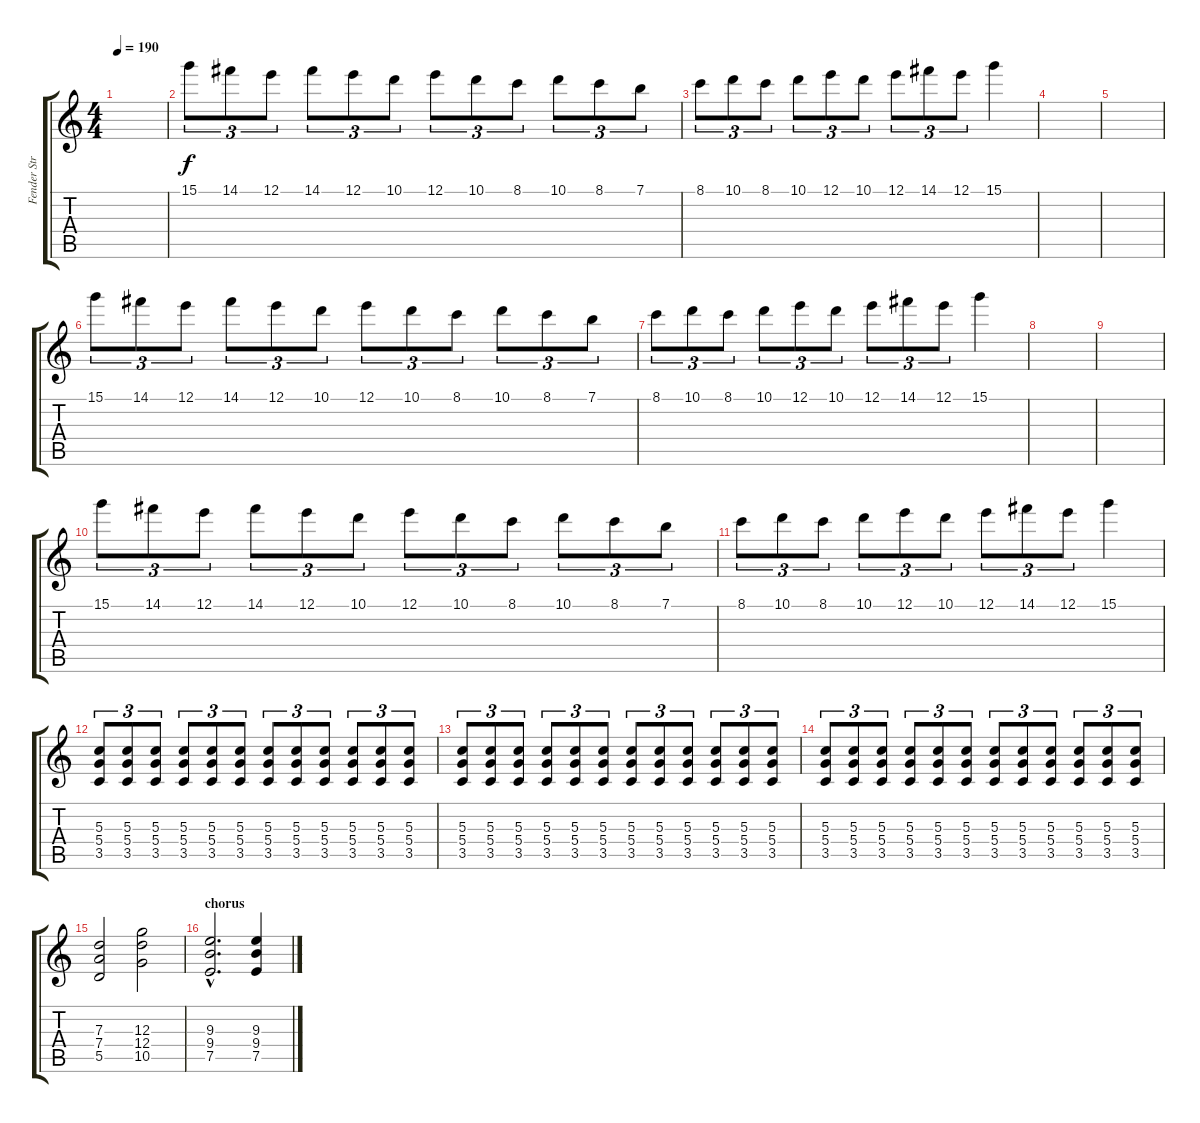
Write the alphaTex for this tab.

\track ("Fender Stratocaster '86 White" "Fender Str") {instrument overdrivenguitar}
\staff {score tabs}
\tuning (E4 B3 G3 D3 A2 E2) {hide}
\ts (4 4)
\tempo 190
\clef g2
\ks c
|
15.1.8{tu (3 2)} 14.1.8{tu (3 2)} 12.1.8{tu (3 2)} 14.1.8{tu (3 2)} 12.1.8{tu (3 2)} 10.1.8{tu (3 2)} 12.1.8{tu (3 2)} 10.1.8{tu (3 2)} 8.1.8{tu (3 2)} 10.1.8{tu (3 2)} 8.1.8{tu (3 2)} 7.1.8{tu (3 2)} |
8.1.8{tu (3 2)} 10.1.8{tu (3 2)} 8.1.8{tu (3 2)} 10.1.8{tu (3 2)} 12.1.8{tu (3 2)} 10.1.8{tu (3 2)} 12.1.8{tu (3 2)} 14.1.8{tu (3 2)} 12.1.8{tu (3 2)} 15.1.4 |
|
|
15.1.8{tu (3 2)} 14.1.8{tu (3 2)} 12.1.8{tu (3 2)} 14.1.8{tu (3 2)} 12.1.8{tu (3 2)} 10.1.8{tu (3 2)} 12.1.8{tu (3 2)} 10.1.8{tu (3 2)} 8.1.8{tu (3 2)} 10.1.8{tu (3 2)} 8.1.8{tu (3 2)} 7.1.8{tu (3 2)} |
8.1.8{tu (3 2)} 10.1.8{tu (3 2)} 8.1.8{tu (3 2)} 10.1.8{tu (3 2)} 12.1.8{tu (3 2)} 10.1.8{tu (3 2)} 12.1.8{tu (3 2)} 14.1.8{tu (3 2)} 12.1.8{tu (3 2)} 15.1.4 |
|
|
15.1.8{tu (3 2)} 14.1.8{tu (3 2)} 12.1.8{tu (3 2)} 14.1.8{tu (3 2)} 12.1.8{tu (3 2)} 10.1.8{tu (3 2)} 12.1.8{tu (3 2)} 10.1.8{tu (3 2)} 8.1.8{tu (3 2)} 10.1.8{tu (3 2)} 8.1.8{tu (3 2)} 7.1.8{tu (3 2)} |
8.1.8{tu (3 2)} 10.1.8{tu (3 2)} 8.1.8{tu (3 2)} 10.1.8{tu (3 2)} 12.1.8{tu (3 2)} 10.1.8{tu (3 2)} 12.1.8{tu (3 2)} 14.1.8{tu (3 2)} 12.1.8{tu (3 2)} 15.1.4 |
(5.3 5.4 3.5).8{tu (3 2) dy f} (5.3 5.4 3.5).8{tu (3 2)} (5.3 5.4 3.5).8{tu (3 2)} (5.3 5.4 3.5).8{tu (3 2)} (5.3 5.4 3.5).8{tu (3 2)} (5.3 5.4 3.5).8{tu (3 2)} (5.3 5.4 3.5).8{tu (3 2)} (5.3 5.4 3.5).8{tu (3 2)} (5.3 5.4 3.5).8{tu (3 2)} (5.3 5.4 3.5).8{tu (3 2)} (5.3 5.4 3.5).8{tu (3 2)} (5.3 5.4 3.5).8{tu (3 2)} |
(5.3 5.4 3.5).8{tu (3 2)} (5.3 5.4 3.5).8{tu (3 2)} (5.3 5.4 3.5).8{tu (3 2)} (5.3 5.4 3.5).8{tu (3 2)} (5.3 5.4 3.5).8{tu (3 2)} (5.3 5.4 3.5).8{tu (3 2)} (5.3 5.4 3.5).8{tu (3 2)} (5.3 5.4 3.5).8{tu (3 2)} (5.3 5.4 3.5).8{tu (3 2)} (5.3 5.4 3.5).8{tu (3 2)} (5.3 5.4 3.5).8{tu (3 2)} (5.3 5.4 3.5).8{tu (3 2)} |
(5.3 5.4 3.5).8{tu (3 2)} (5.3 5.4 3.5).8{tu (3 2)} (5.3 5.4 3.5).8{tu (3 2)} (5.3 5.4 3.5).8{tu (3 2)} (5.3 5.4 3.5).8{tu (3 2)} (5.3 5.4 3.5).8{tu (3 2)} (5.3 5.4 3.5).8{tu (3 2)} (5.3 5.4 3.5).8{tu (3 2)} (5.3 5.4 3.5).8{tu (3 2)} (5.3 5.4 3.5).8{tu (3 2)} (5.3 5.4 3.5).8{tu (3 2)} (5.3 5.4 3.5).8{tu (3 2)} |
(7.3 7.4 5.5).2 (12.3 12.4 10.5).2 |
\section ("" "chorus")
(9.3{hac} 9.4{hac} 7.5{hac}).2{d} (9.3 9.4 7.5).4
